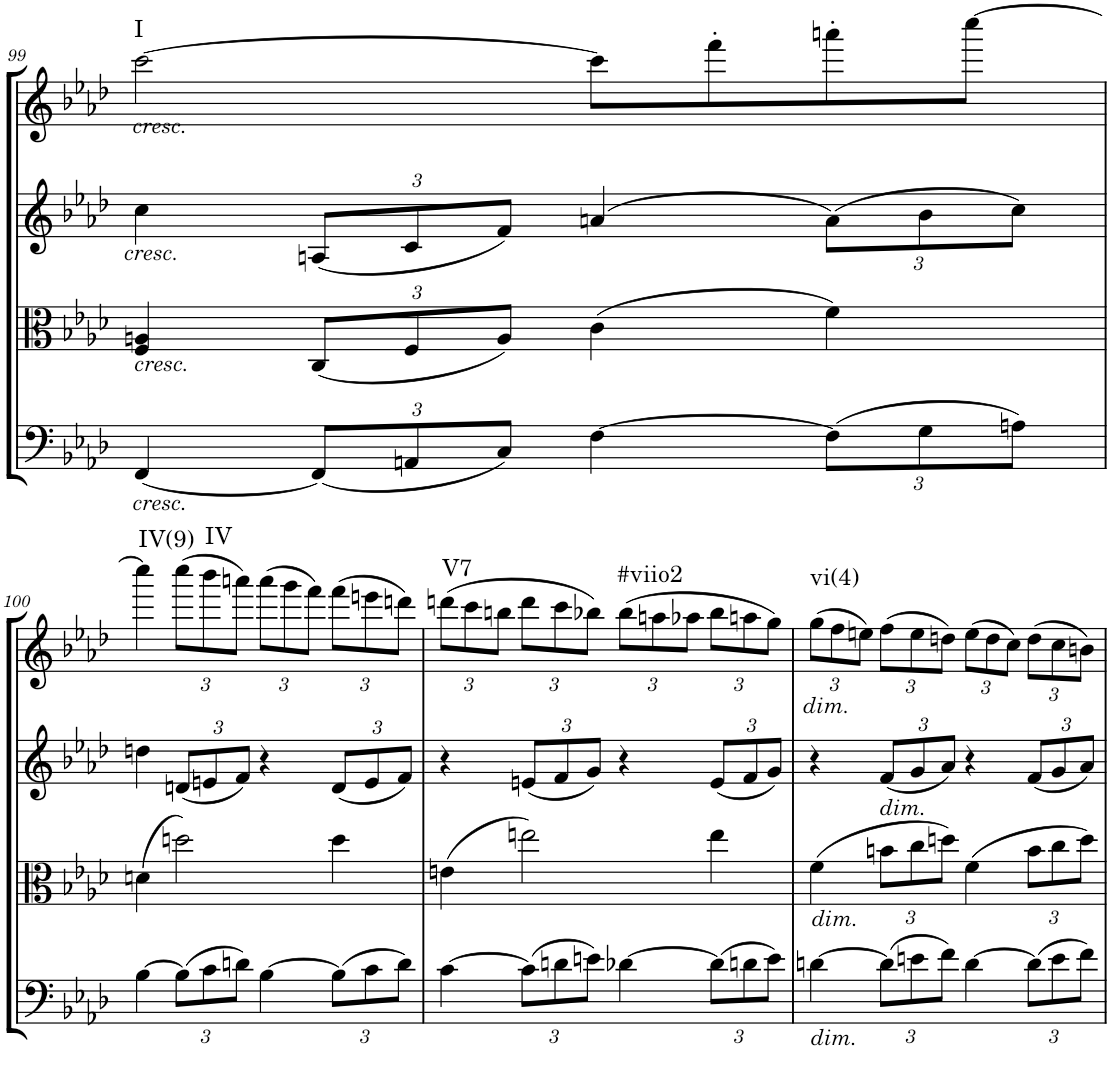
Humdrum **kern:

**kern	**kern	**kern	**kern	**harte
*part4	*part3	*part2	*part1	*part1
*staff4	*staff3	*staff2	*staff1	*
*I"Cello	*I"Viola	*I"2nd Violin	*I"1st Violin	*
*	*I'Vla	*I'Vln	*I'Vln	*
!!LO:PB:g=z
*clefF4	*clefC3	*clefG2	*clefG2	*
*k[b-e-a-d-]	*k[b-e-a-d-]	*k[b-e-a-d-]	*k[b-e-a-d-]	*
*M4/4	*M4/4	*M4/4	*M4/4	*
*met(c)	*met(c)	*met(c)	*met(c)	*
=99	=99	=99	=99	=99
!	!	!	!LO:TX:a:i:t=cresc.	!
!	!	!LO:TX:b:i:t=cresc.	!	!
!	!LO:TX:b:i:t=cresc.	!	!	!
!LO:TX:b:i:t=cresc.	!	!	!	!LO:H:kt=I
[4FF/	4F/ 4An/	4cc\	[2ccc\	N
*Xbrackettup	*Xbrackettup	*Xbrackettup	*	*
(12FF/L]	(12C/L	(12An/L	.	.
12AAn/	12F/	12c/	.	.
12C/J)	12A/J)	12f/J)	.	.
[4F\	(4c\	(4an/	8ccc\L]	.
.	.	.	8fff'\	.
(12F\L]	4f\)	(12a\L)	8aaan'\	.
12G\	.	12b-\	.	.
.	.	.	[8cccc\J	.
12An\J)	.	12cc\J)	.	.
!!LO:LB:g=z
=100	=100	=100	=100	=100
!	!	!	!	!LO:H:kt=IV(9)
[4B-\	(4dn\	4ddn\	4cccc\]	N
*	*	*	*Xbrackettup	*
(12B-\L]	2ddn\)	(12dn/L	(12cccc\L	.
!	!	!	!	!LO:H:kt=IV
12c\	.	12en/	12bbb-\	N
12dn\J)	.	12f/J)	12aaan\J)	.
[4B-\	.	4r	(12aaa\L	.
.	.	.	12ggg\	.
.	.	.	12fff\J)	.
(12B-\L]	4dd\	(12d/L	(12fff\L	.
12c\	.	12e/	12eeen\	.
12d\J)	.	12f/J)	12dddn\J)	.
=101	=101	=101	=101	=101
!	!	!	!	!LO:H:kt=V7
[4c\	(4en\	4r	(12dddn\L	N
.	.	.	12ccc\	.
.	.	.	12bbn\J	.
(12c\L]	2een\)	(12en/L	12ddd\L	.
12dn\	.	12f/	12ccc\	.
12en\J)	.	12g/J)	12bb-X\J)	.
!	!	!	!	!LO:H:kt=#viio2
[4d-X\	.	4r	(12bb-\L	N
.	.	.	12aan\	.
.	.	.	12aa-X\J	.
(12d-\L]	4ee\	(12e/L	12bb-\L	.
12dn\	.	12f/	12aan\	.
12e\J)	.	12g/J)	12gg\J)	.
=102	=102	=102	=102	=102
!	!	!	!LO:TX:b:i:t=dim.	!
!	!LO:TX:b:i:t=dim.	!	!	!
!LO:TX:b:i:t=dim.	!	!	!	!LO:H:kt=vi(4)
[4dn\	(4f\	4r	(12gg\L	N
.	.	.	12ff\	.
.	.	.	12een\J)	.
!	!	!LO:TX:b:i:t=dim.	!	!
(12d\L]	12bn\L	(12f/L	(12ff\L	.
12en\	12cc\	12g/	12ee\	.
12f\J)	12ddn\J)	12a-/J)	12ddn\J)	.
[4d\	(4f\	4r	(12ee\L	.
.	.	.	12dd\	.
.	.	.	12cc\J)	.
(12d\L]	12b\L	(12f/L	(12dd\L	.
12e\	12cc\	12g/	12cc\	.
12f\J)	12dd\J)	12a-/J)	12bn\J)	.
=	=	=	=	=
*-	*-	*-	*-	*-
